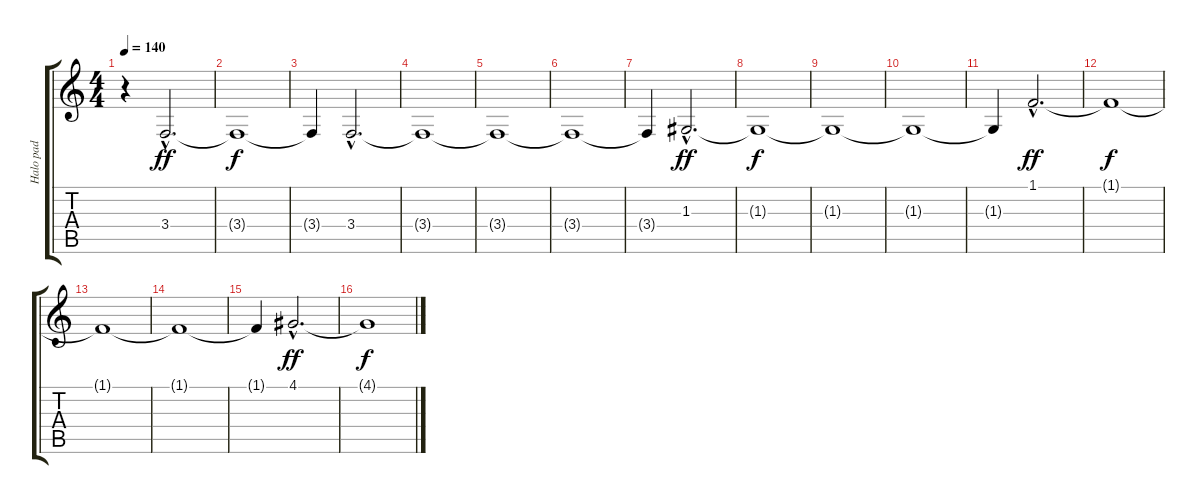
\track ("Halo pad" "Halo pad") {instrument pad7halo}
\staff {score tabs}
\tuning (E4 B3 G3 D3 A2 E2) {hide}
\ts (4 4)
\tempo 140
\clef g2
\ks c
r.4{dy ff instrument pad7halo} 3.4{hac}.2{d volume 0 instrument pad7halo} |
3.4{t}.1{dy f} |
3.4{t}.4 3.4{hac}.2{d volume 16} |
3.4{t}.1 |
3.4{t}.1 |
3.4{t}.1 |
3.4{t}.4 1.3{hac}.2{d dy ff} |
1.3{t}.1{dy f} |
1.3{t}.1 |
1.3{t}.1 |
1.3{t}.4 1.1{hac}.2{d dy ff} |
1.1{t}.1{dy f} |
1.1{t}.1 |
1.1{t}.1 |
1.1{t}.4 4.1{hac}.2{d dy ff} |
4.1{t}.1{dy f}
